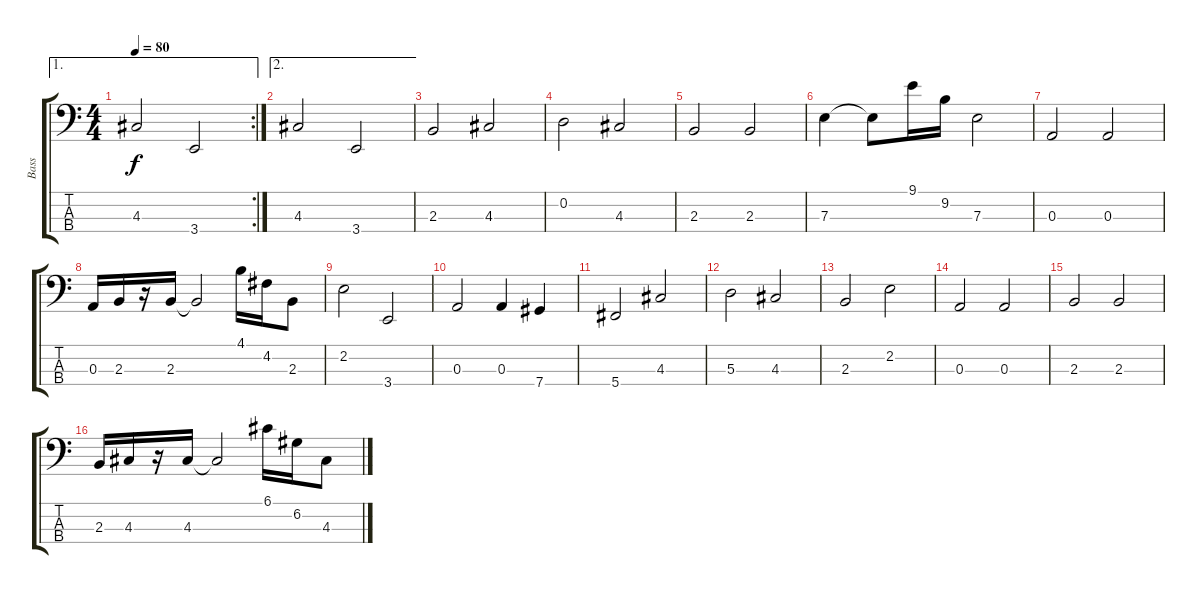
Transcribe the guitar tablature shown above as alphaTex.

\track ("Bass" "Bass") {instrument fretlessbass}
\staff {score tabs}
\tuning (G2 D2 A1 Db1) {hide}
\ae 1
\rc 2
\ts (4 4)
\tempo 80
\clef f4
\ks c
4.3.2{dy f} 3.4.2 |
\ae 2
4.3.2 3.4.2 |
2.3.2 4.3.2 |
0.2.2 4.3.2 |
2.3.2 2.3.2 |
7.3.4 7.3{t}.8 9.1.16 9.2.16 7.3.2 |
0.3.2 0.3.2 |
0.3.16 2.3.16 r.16 2.3.16 2.3{t}.2 4.1.16 4.2.16 2.3.8 |
2.2.2 3.4.2 |
0.3.2 0.3.4 7.4.4 |
5.4.2 4.3.2 |
5.3.2 4.3.2 |
2.3.2 2.2.2 |
0.3.2 0.3.2 |
2.3.2 2.3.2 |
2.3.16 4.3.16 r.16 4.3.16 4.3{t}.2 6.1.16 6.2.16 4.3.8
